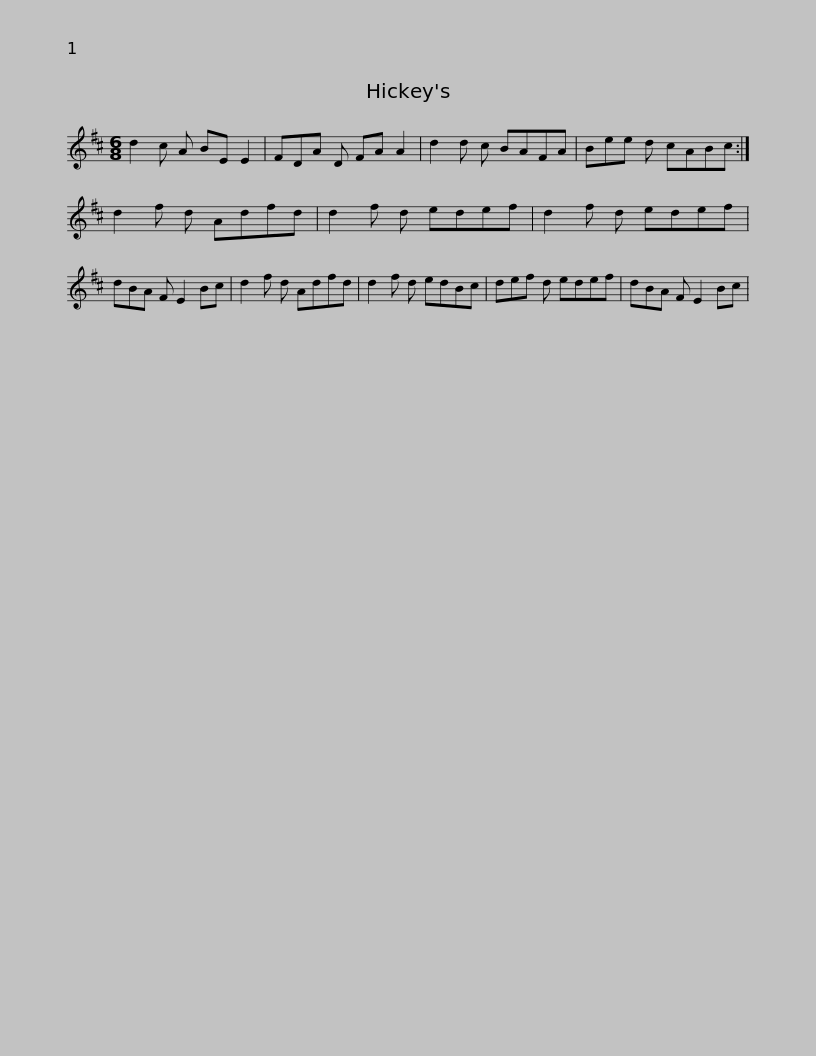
X:1
L:1/8
M:6/8
I:linebreak $
K:D
V:1 treble
V:1
 d2 c A BE E2 | FDA D FA A2 | d2 d c BAFA | Bee d cABc :| d2 f d Adfd | %5
 d2 f d edef |$ d2 f d edef | dBA F E2 Bc | d2 f d Adfd | d2 f d edBc | %10
 def d edef | dBA F E2 Bc | %12
